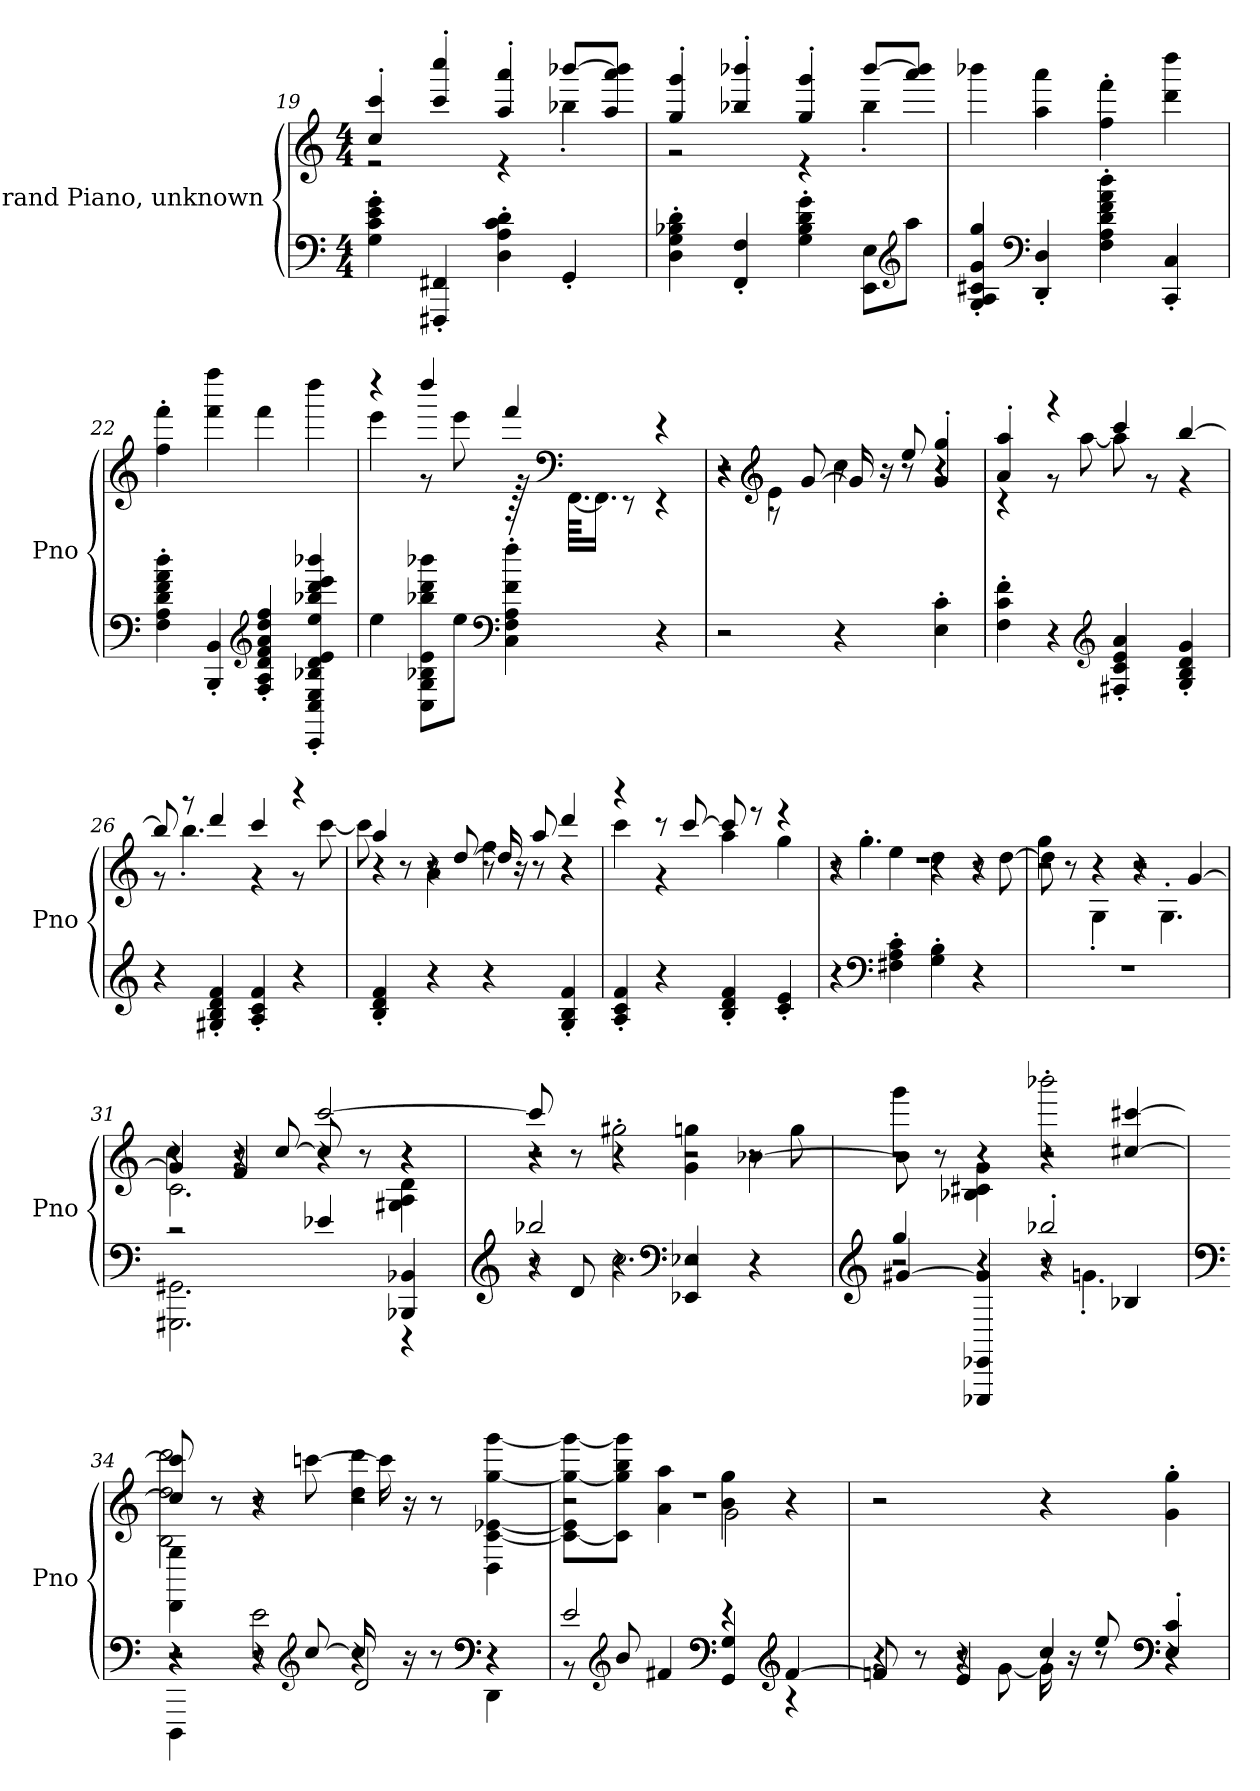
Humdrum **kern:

**kern	**kern
*part1	*part1
*staff2	*staff1
*I"Grand Piano, unknown	*
*I'Pno	*
!!LO:LB:g=z
*clefF4	*clefG2
*k[]	*k[]
*M4/4	*M4/4
=19	=19
*	*^
4G\' 4c\' 4e\' 4g\'	4cc/' 4ccc/'	2r
4FFF#X/' 4FF#X/'	4ccc/' 4cccc/'	.
4D\' 4A\' 4c\' 4d\'	4aa/' 4aaa/'	4r
4GG'/	[8bbb-X/L	4bb-X'\
.	8aa/ 8aaa/ 8bbb-/]J	.
=20	=20	=20
4D\' 4G\' 4B-X\' 4d\'	4gg/' 4ggg/'	2r
4FF/' 4F/'	4bb-X/' 4bbb-X/'	.
4G\' 4B-\' 4d\' 4g\'	4gg/' 4ggg/'	4r
8EE\ 8E\L	[8bbb-/L	4bb-'\
*clefG2	*	*
8aa\J	8aaa/ 8bbb-/]J	.
*	*v	*v
=21	=21
4G/' 4A/' 4c#X/' 4g/' 4gg/'	4bbb-X\
*clefF4	*
4DD/' 4D/'	4aa\ 4aaa\
4F\' 4A\' 4d\' 4f\' 4a\' 4dd\'	4ff\' 4fff\'
4CC/' 4C/'	4ddd\ 4dddd\
=22	=22
4F\' 4A\' 4d\' 4f\' 4a\' 4dd\'	4ff\' 4fff\'
4BBB/' 4BB/'	4fff\ 4ffff\
*clefG2	*
4F/' 4A/' 4d/' 4f/' 4a/' 4dd/' 4ff/'	4fff\
4CC/' 4C/' 4E/' 4B-X/' 4d/' 4e/' 4ee/' 4bb-X/' 4ddd/' 4eee/' 4bbb-X/'	4dddd\
!!LO:LB:g=z
=23	=23
*	*^
4ee\	4r	4eee\
8C\ 8G\ 8B-X\ 8e\ 8bb-X\ 8ddd\ 8bbb-X\L	4dddd/	8r
8ee\J	.	8eee\
*clefF4	*	*
4C\' 4F\' 4A\' 4f\' 4ff\'	4fff/	128r
*	*clefF4	*
.	.	[64.FF\KKLL
.	.	16.FF\JJ]
.	.	8r
4r	4r	4r
=24	=24	=24
*	*	*^
2r	2r	4r	4r
*	*clefG2	*	*
.	.	4e\	8r
.	.	.	[8g/
4r	8r	4cc\	16g/]
.	.	.	16r
.	8ee/	.	8r
4E\' 4c\'	4g/' 4gg/'	4r	4r
*	*	*v	*v
=25	=25	=25
4F\' 4c\' 4f\'	4a/' 4aa/'	4r
4r	4r	8r
.	.	[8aa\
*clefG2	*	*
4F#X/' 4c/' 4e/' 4a/'	4ccc/	8aa\]
.	.	8r
4G/' 4B/' 4d/' 4g/'	[4bb/	4r
=26	=26	=26
4r	8bb/]	8r
.	8r	4.bb'\
4G#X/' 4B/' 4d/' 4f/'	4ddd/	.
4A/' 4c/' 4f/'	4ccc/	4r
4r	4r	8r
.	.	[8ccc\
!!LO:PB:g=z
=27	=27	=27
*	*	*^
4B/' 4d/' 4f/'	4aa/	8ccc\]	4r
.	.	8r	.
4r	4r	4a\	8r
.	.	.	[8dd/
4r	8r	4ff\	16dd/]
.	.	.	16r
.	8aa/	.	8r
4G/' 4B/' 4f/'	4ddd/	4r	4r
*	*	*v	*v
=28	=28	=28
4A/' 4c/' 4f/'	4r	4ccc\
4r	8r	4r
.	[8ccc/	.
4B/' 4d/' 4f/'	8ccc/]	4aa\
.	8r	.
4c/' 4e/'	4r	4gg\
=29	=29	=29
*	*	*^
4r	1r	4r	8r
.	.	.	4.gg'\
*clefF4	*	*	*
4F#X\' 4A\' 4c\'	.	4ee\	.
4G\' 4B\'	.	4dd\	4r
4r	.	4r	8r
.	.	.	[8dd\
=30	=30	=30	=30
1r	2r	4gg\	8dd\]
.	.	.	8r
.	.	4G'\	4r
.	4r	2r	8r
.	.	.	4.G'\
.	[4g/	.	.
=31	=31	=31	=31
*^	*	*	*^
2r	2.GGG#X\ 2.GG#X\	4g/]	4cc\	4r	2.c\
.	.	4f/	4r	8r	.
.	.	.	.	[8cc/	.
4e-X/	.	[2ccc/	4r	8cc/]	.
.	.	.	.	8r	.
4BBB-X/ 4BB-X/	4r	.	4G#X\ 4A\ 4d\	4r	4r
*v	*v	*	*	*	*
*	*v	*v	*v	*v
!!LO:LB:g=z
=32	=32
*clefG2	*
*^	*^
*	*^	*	*^
2bb-X/	4r	8r	8ccc/]	2r	4r
.	.	8d/	8r	.	.
.	2.cc\	4r	4r	.	2gg#X'\
*clefF4	*	*	*	*	*
2r	.	4EE-X/ 4E-X/	2r	4g\ 4ggn\	.
.	.	4r	.	8r	[4b-X\
.	.	.	.	8gg\	.
=33	=33	=33	=33	=33	=33
*clefG2	*	*	*	*	*
4gg/	2r	[4g#X/	2r	4ggg\	8b-\]
.	.	.	.	.	8r
4r	.	4EEE-X/ 4EE-X/ 4g#/]	.	4B-X\ 4c#X\ 4g\	4r
2bb-X'/	8r	4r	4r	2r	2bbb-X'\
.	4.gn'\	.	.	.	.
.	.	4B-X/	[4cc#X/ [4ccc#X/	.	.
*v	*v	*v	*	*	*
=34	=34	=34	=34
*clefF4	*	*	*
*^	*	*	*
*	*^	*	*	*
*	*	*^	*	*	*
4r	4r	2r	4DDD\	8cc#/] 8ccc#/]	2B\ 2dd\ 2ddd\	4DD\ 4G\
.	.	.	.	8r	.	.
8r	2e\	.	4r	4r	.	8r
*clefG2	*	*	*	*	*	*
[8cc/	.	.	.	.	.	[8cccn\
16cc/]	.	2d/	4r	2r	4dd\ 4ddd\	16ccc\]
16r	.	.	.	.	.	16r
8r	.	.	.	.	.	8r
*clefF4	*	*	*	*	*	*
4r	4r	.	4DD\	.	[4c\ [4e-X\ [4gg\ [4ggg\	4D\
*	*v	*v	*v	*	*	*
!!LO:LB:g=z	!!	!!
=35	=35	=35	=35	=35
2e/	8r	1r	8c\_ 8e-\] 8gg\_ 8ggg\_L	2r
*clefG2	*	*	*	*
.	8b/	.	8c\] 8gg\] 8bb\ 8ggg\]J	.
.	4f#X/	.	4a\ 4aa\	.
*clefF4	*	*	*	*
4r	4GG/ 4G/	.	4b\ 4gg\	2g\
*clefG2	*	*	*	*
[4f#/	4r	.	4r	.
*	*	*v	*v	*v
=36	=36	=36
*	*^	*
8f#/]	4r	4fn/	2r
8r	.	.	.
4e/	8r	4r	.
.	[8g\	.	.
4cc/	16g\]	8r	4r
.	16r	.	.
.	8r	8ee/	.
*clefF4	*	*	*
4r	4r	4E/' 4c/'	4g\' 4gg\'
*v	*v	*v	*
=	=
*-	*-
